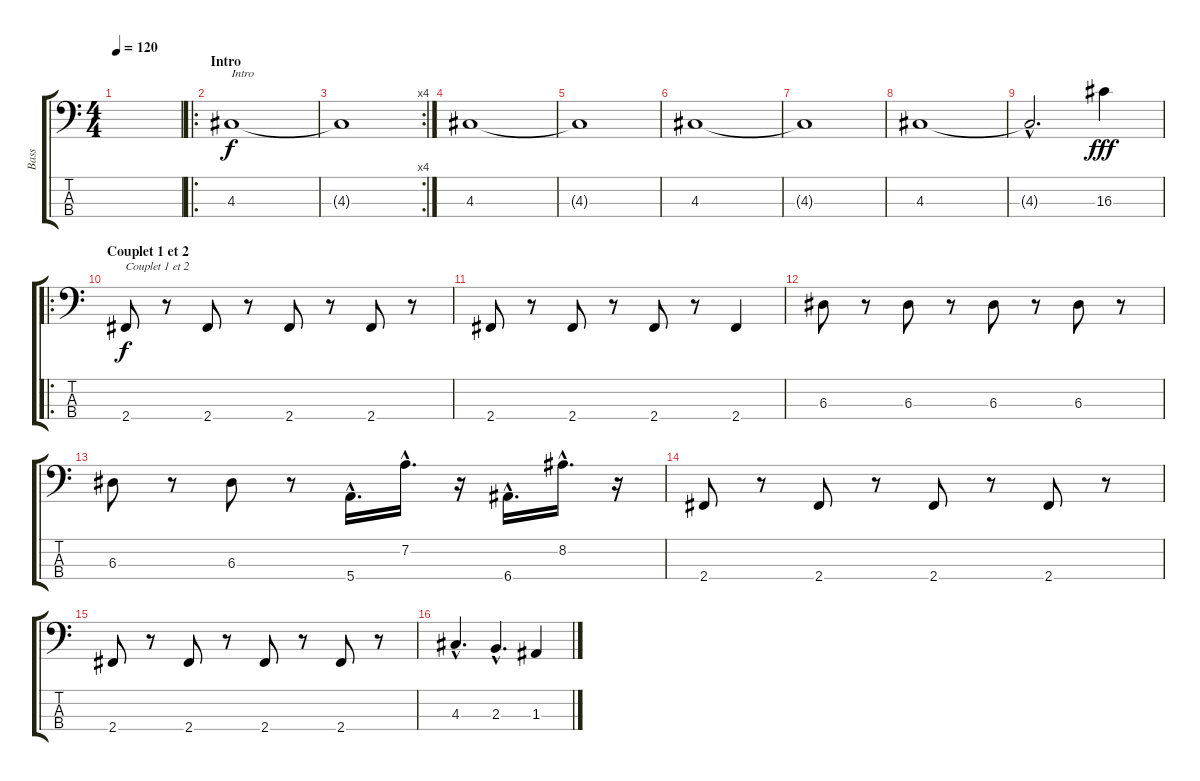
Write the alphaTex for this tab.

\track ("Bass" "Bass") {instrument electricbassfinger}
\staff {score tabs}
\tuning (G2 D2 A1 E1) {hide}
\ts (4 4)
\tempo 120
\clef f4
\ks c
|
\ro
\section ("" "Intro")
4.3.1{txt "Intro"} |
\rc 4
4.3{t}.1 |
4.3.1 |
4.3{t}.1 |
4.3.1 |
4.3{t}.1 |
4.3.1 |
4.3{hac t}.2{d} 16.3.4{dy fff} |
\ro
\section ("" "Couplet 1 et 2")
2.4.8{txt "Couplet 1 et 2" dy f instrument fretlessbass} r.8 2.4.8 r.8 2.4.8 r.8 2.4.8 r.8 |
2.4.8 r.8 2.4.8 r.8 2.4.8 r.8 2.4.4 |
6.3.8 r.8 6.3.8 r.8 6.3.8 r.8 6.3.8 r.8 |
6.3.8 r.8 6.3.8 r.8 5.4{hac}.16{d} 7.2{hac}.16{d} r.16 6.4{hac}.16{d} 8.2{hac}.16{d} r.16 |
2.4.8 r.8 2.4.8 r.8 2.4.8 r.8 2.4.8 r.8 |
2.4.8 r.8 2.4.8 r.8 2.4.8 r.8 2.4.8 r.8 |
4.3{hac}.4{d} 2.3{hac}.4{d} 1.3.4
